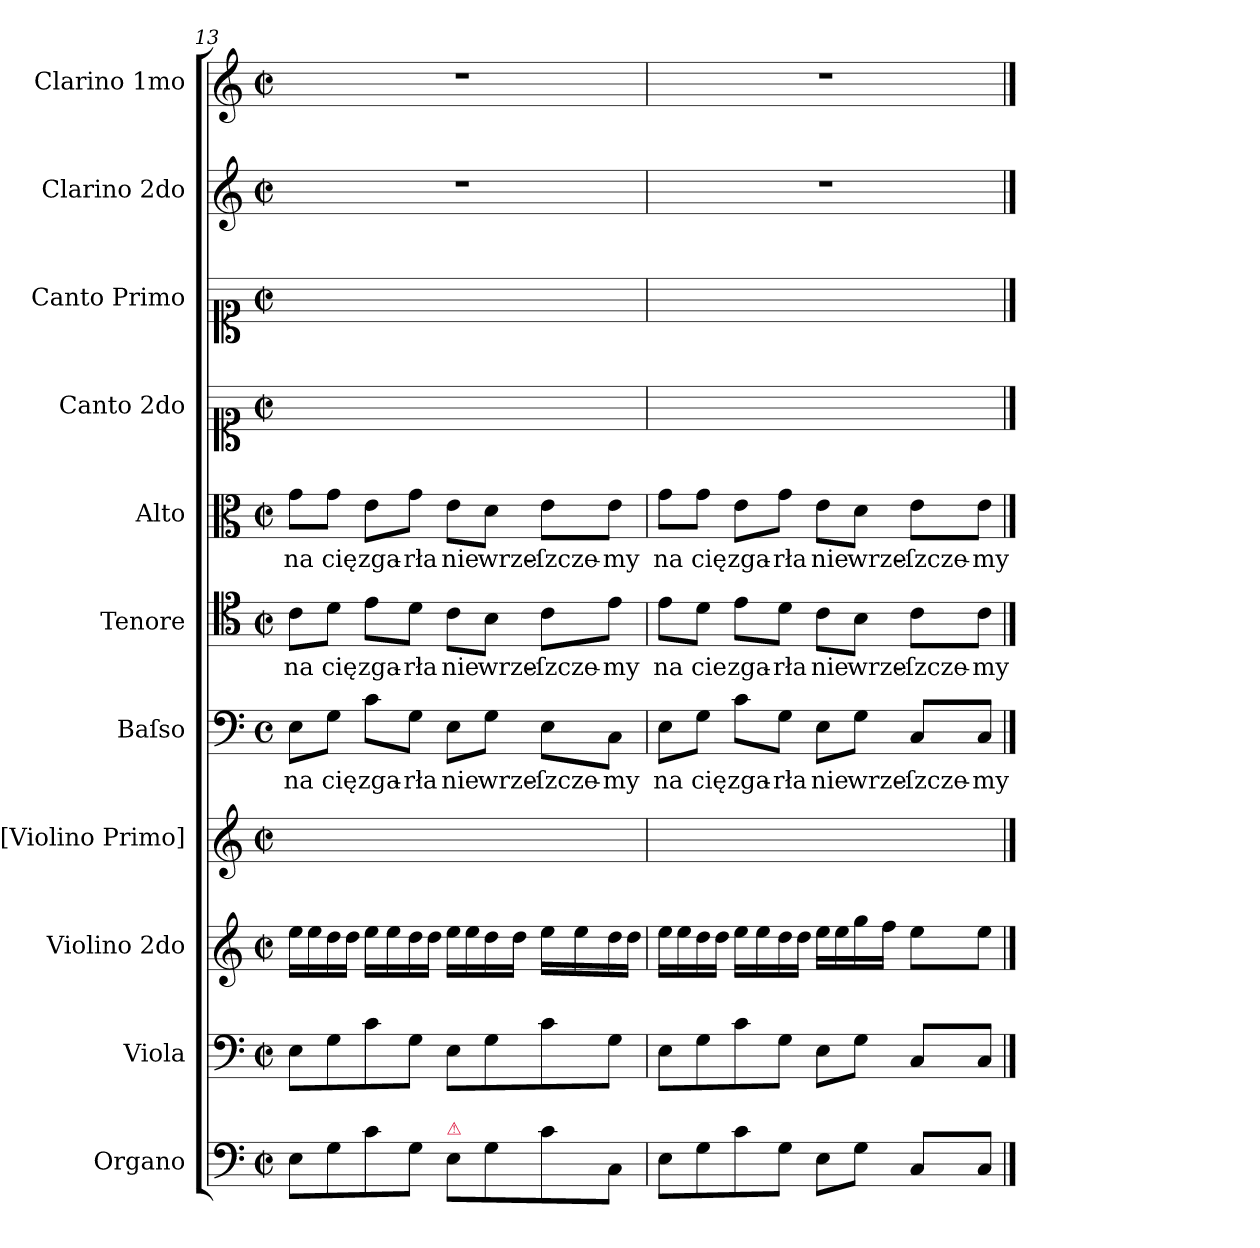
**kern	**kern	**kern	**kern	**kern	**text	**kern	**text	**kern	**text	**kern	**kern	**kern	**kern
*part11	*part10	*part9	*part8	*part7	*part7	*part6	*part6	*part5	*part5	*part4	*part3	*part2	*part1
*staff11	*staff10	*staff9	*staff8	*staff7	*staff7	*staff6	*staff6	*staff5	*staff5	*staff4	*staff3	*staff2	*staff1
*I"Organo	*I"Viola	*I"Violino 2do	*I"[Violino Primo]	*I"Baſso	*	*I"Tenore	*	*I"Alto	*	*I"Canto 2do	*I"Canto Primo	*I"Clarino 2do	*I"Clarino 1mo
*I'org	*I'vla	*I'vl 2	*I'vl 1	*I'B	*	*I'T	*	*I'A	*	*	*	*I'clno 2	*I'clno 1
*clefF4	*clefF4	*clefG2	*clefG2	*clefF4	*	*clefC4	*	*clefC3	*	*clefC1	*clefC1	*clefG2	*clefG2
*k[]	*k[]	*k[]	*k[]	*k[]	*	*k[]	*	*k[]	*	*k[]	*k[]	*k[]	*k[]
*C:	*C:	*C:	*C:	*C:	*	*C:	*	*C:	*	*C:	*C:	*C:	*C:
*M4/4	*M4/4	*M4/4	*M4/4	*M4/4	*	*M4/4	*	*M4/4	*	*M4/4	*M4/4	*M4/4	*M4/4
*met(c|)	*met(c|)	*met(c|)	*met(c|)	*met(c)	*	*met(c|)	*	*met(c|)	*	*met(c|)	*met(c|)	*met(c|)	*met(c|)
=13	=13	=13	=13	=13	=13	=13	=13	=13	=13	=13	=13	=13	=13
8E\L	8E\L	16ee\LL	1ryy	8E\L	na	8c\L	na	8g\L	na	1ryy	1ryy	1r	1r
.	.	16ee\	.	.	.	.	.	.	.	.	.	.	.
8G\	8G\	16dd\	.	8G\J	cię	8d\J	cię	8g\J	cię	.	.	.	.
.	.	16dd\JJ	.	.	.	.	.	.	.	.	.	.	.
8c\	8c\	16ee\LL	.	8c\L	zga-	8e\L	zga-	8e\L	zga-	.	.	.	.
.	.	16ee\	.	.	.	.	.	.	.	.	.	.	.
8G\J	8G\J	16dd\	.	8G\J	-rła	8d\J	-rła	8g\J	-rła	.	.	.	.
.	.	16dd\JJ	.	.	.	.	.	.	.	.	.	.	.
!LO:TX:a:color=crimson:t=⚠	!	!	!	!	!	!	!	!	!	!	!	!	!
8E\L	8E\L	16ee\LL	.	8E\L	nie	8c\L	nie	8e\L	nie	.	.	.	.
.	.	16ee\	.	.	.	.	.	.	.	.	.	.	.
8G\	8G\	16dd\	.	8G\J	wrze-	8B\J	wrze-	8d\J	wrze-	.	.	.	.
.	.	16dd\JJ	.	.	.	.	.	.	.	.	.	.	.
8c\	8c\	16ee\LL	.	8E\L	-ſzcze-	8c\L	-ſzcze-	8e\L	-ſzcze-	.	.	.	.
.	.	16ee\	.	.	.	.	.	.	.	.	.	.	.
8C/J	8G\J	16dd\	.	8C\J	-my	8e\J	-my	8e\J	-my	.	.	.	.
.	.	16dd\JJ	.	.	.	.	.	.	.	.	.	.	.
=14	=14	=14	=14	=14	=14	=14	=14	=14	=14	=14	=14	=14	=14
8E\L	8E\L	16ee\LL	1ryy	8E\L	na	8e\L	na	8g\L	na	1ryy	1ryy	1r	1r
.	.	16ee\	.	.	.	.	.	.	.	.	.	.	.
8G\	8G\	16dd\	.	8G\J	cię	8d\J	cie	8g\J	cię	.	.	.	.
.	.	16dd\JJ	.	.	.	.	.	.	.	.	.	.	.
8c\	8c\	16ee\LL	.	8c\L	zga-	8e\L	zga-	8e\L	zga-	.	.	.	.
.	.	16ee\	.	.	.	.	.	.	.	.	.	.	.
8G\J	8G\J	16dd\	.	8G\J	-rła	8d\J	-rła	8g\J	-rła	.	.	.	.
.	.	16dd\JJ	.	.	.	.	.	.	.	.	.	.	.
8E\L	8E\L	16ee\LL	.	8E\L	nie	8c\L	nie	8e\L	nie	.	.	.	.
.	.	16ee\	.	.	.	.	.	.	.	.	.	.	.
8G\J	8G\J	16gg\	.	8G\J	wrze-	8B\J	wrze-	8d\J	wrze-	.	.	.	.
.	.	16ff\JJ	.	.	.	.	.	.	.	.	.	.	.
8C/L	8C/L	8ee\L	.	8C/L	-ſzcze-	8c\L	-ſzcze-	8e\L	-ſzcze-	.	.	.	.
8C/J	8C/J	8ee\J	.	8C/J	-my	8c\J	-my	8e\J	-my	.	.	.	.
==	==	==	==	==	==	==	==	==	==	==	==	==	==
*-	*-	*-	*-	*-	*-	*-	*-	*-	*-	*-	*-	*-	*-
